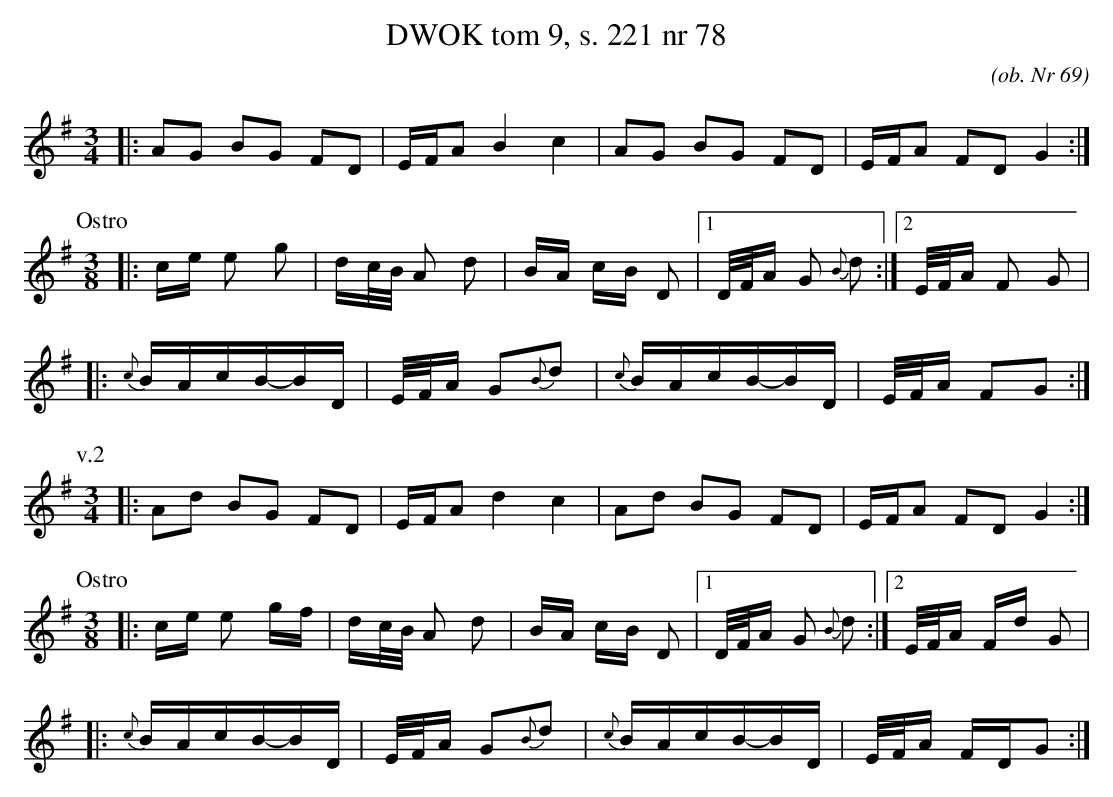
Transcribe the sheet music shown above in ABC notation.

X:1
T:DWOK tom 9, s. 221 nr 78
O:(ob. Nr 69)
L:1/16
M:3/4
K:G
|:A2G2 B2G2 F2D2|EFA2 B4 c4|A2G2 B2G2 F2D2|EFA2 F2D2 G4:|
P:Ostro
M:3/8
|:ce e2 g2|dc/2B/2 A2 d2|BA cB D2| [1D/2F/2A G2 {B }d2:| [2E/2F/2A F2 G2|
|:{c}BAcB-BD|E/F/A G2{B}d2|{c}BAcB-BD|E/F/A F2G2:|
P:v.2
M:3/4
|:A2d2 B2G2 F2D2|EFA2 d4 c4|A2d2 B2G2 F2D2|EFA2 F2D2 G4:|
P:Ostro
M:3/8
|:ce e2 gf|dc/2B/2 A2 d2|BA cB D2| [1D/2F/2A G2 {B }d2:| [2E/2F/2A Fd G2|
|:{c}BAcB-BD|E/F/A G2{B}d2|{c}BAcB-BD|E/F/A FDG2:|
